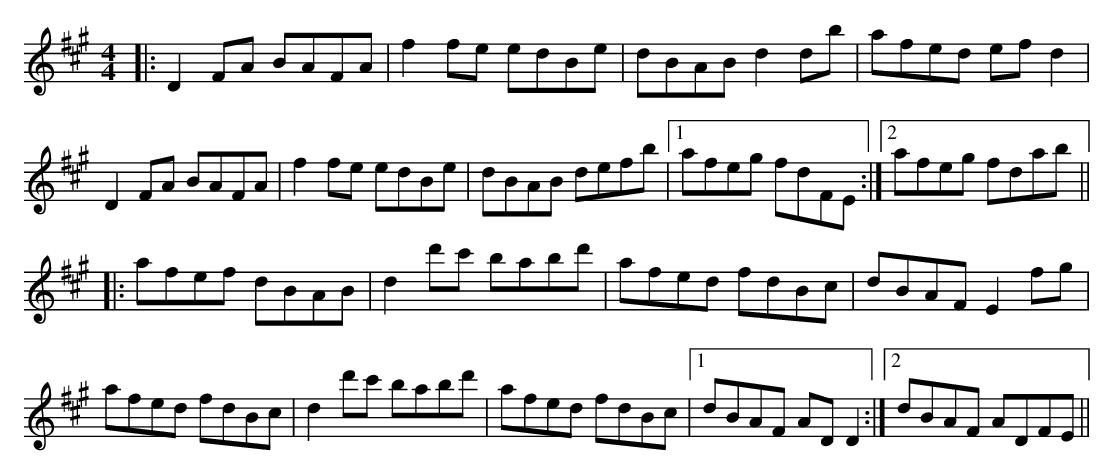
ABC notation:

X:1
M:4/4
K:A
|:D2FA BAFA|f2fe edBe|dBAB d2db|afed efd2|
D2FA BAFA|f2fe edBe|dBAB defb|1 afeg fdFE:|2 afeg fdab||
|:afef dBAB|d2d'c' babd'|afed fdBc|dBAF E2fg|
afed fdBc|d2d'c' babd'|afed fdBc|1 dBAF ADD2:|2 dBAF ADFE||
